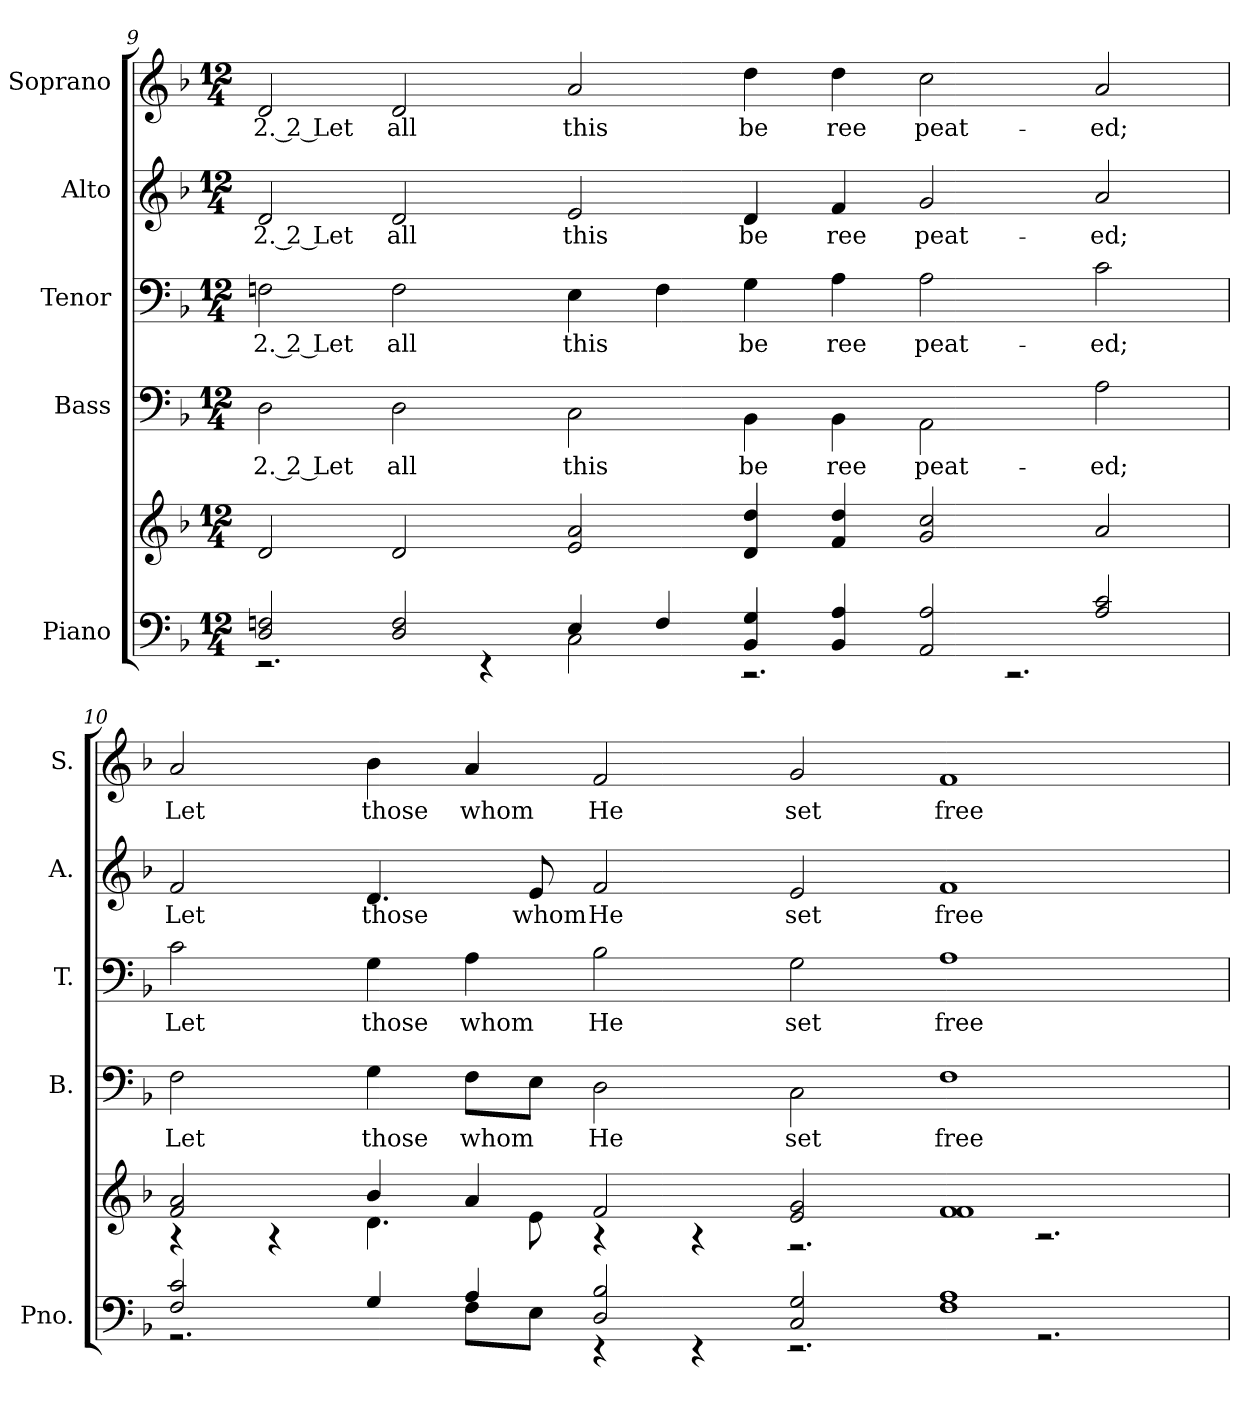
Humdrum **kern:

**kern	**kern	**kern	**text	**kern	**text	**kern	**text	**kern	**text
*part5	*part5	*part4	*part4	*part3	*part3	*part2	*part2	*part1	*part1
*staff6	*staff5	*staff4	*staff4	*staff3	*staff3	*staff2	*staff2	*staff1	*staff1
*I"Piano	*	*I"Bass	*	*I"Tenor	*	*I"Alto	*	*I"Soprano	*
*I'Pno.	*	*I'B.	*	*I'T.	*	*I'A.	*	*I'S.	*
!!LO:PB:g=z
*clefF4	*clefG2	*clefF4	*	*clefF4	*	*clefG2	*	*clefG2	*
*k[b-]	*k[b-]	*k[b-]	*	*k[b-]	*	*k[b-]	*	*k[b-]	*
*F:	*F:	*F:	*	*F:	*	*F:	*	*F:	*
*M12/4	*M12/4	*M12/4	*	*M12/4	*	*M12/4	*	*M12/4	*
=9	=9	=9	=9	=9	=9	=9	=9	=9	=9
*^	*	*	*	*	*	*	*	*	*
!	!	!	!	!LO:LY:b:color=#000000	!	!	!	!	!	!
!	!	!	!	!	!	!LO:LY:b:color=#000000	!	!	!	!
!	!	!	!	!	!	!	!	!LO:LY:b:color=#000000	!	!
!	!	!	!	!	!	!	!	!	!	!LO:LY:b:color=#000000
2Di/ 2Fni	2.r	2di/	2Di\	2. 2 Let	2Fni\	2. 2 Let	2di/	2. 2 Let	2di/	2. 2 Let
!	!	!	!	!LO:LY:b:color=#000000	!	!	!	!	!	!
!	!	!	!	!	!	!LO:LY:b:color=#000000	!	!	!	!
!	!	!	!	!	!	!	!	!LO:LY:b:color=#000000	!	!
!	!	!	!	!	!	!	!	!	!	!LO:LY:b:color=#000000
2Di/ 2Fi	.	2di/	2Di\	all	2Fi\	all	2di/	all	2di/	all
.	4r	.	.	.	.	.	.	.	.	.
!	!	!	!	!LO:LY:b:color=#000000	!	!	!	!	!	!
!	!	!	!	!	!	!LO:LY:b:color=#000000	!	!	!	!
!	!	!	!	!	!	!	!	!LO:LY:b:color=#000000	!	!
!	!	!	!	!	!	!	!	!	!	!LO:LY:b:color=#000000
4Ei/	2Ci\	2ei/ 2ai	2Ci\	this	4Ei\	this	2ei/	this	2ai/	this
4Fi/	.	.	.	.	4Fi\	.	.	.	.	.
!	!	!	!	!LO:LY:b:color=#000000	!	!	!	!	!	!
!	!	!	!	!	!	!LO:LY:b:color=#000000	!	!	!	!
!	!	!	!	!	!	!	!	!LO:LY:b:color=#000000	!	!
!	!	!	!	!	!	!	!	!	!	!LO:LY:b:color=#000000
4BB-i/ 4Gi	2.r	4di/ 4ddi	4BB-i\	be	4Gi\	be	4di/	be	4ddi\	be
!	!	!	!	!LO:LY:b:color=#000000	!	!	!	!	!	!
!	!	!	!	!	!	!LO:LY:b:color=#000000	!	!	!	!
!	!	!	!	!	!	!	!	!LO:LY:b:color=#000000	!	!
!	!	!	!	!	!	!	!	!	!	!LO:LY:b:color=#000000
4BB-i/ 4Ai	.	4fi/ 4ddi	4BB-i\	ree	4Ai\	ree	4fi/	ree	4ddi\	ree
!	!	!	!	!LO:LY:b:color=#000000	!	!	!	!	!	!
!	!	!	!	!	!	!LO:LY:b:color=#000000	!	!	!	!
!	!	!	!	!	!	!	!	!LO:LY:b:color=#000000	!	!
!	!	!	!	!	!	!	!	!	!	!LO:LY:b:color=#000000
2AAi/ 2Ai	.	2gi/ 2cci	2AAi\	peat-	2Ai\	peat-	2gi/	peat-	2cci\	peat-
.	2.r	.	.	.	.	.	.	.	.	.
!	!	!	!	!LO:LY:b:color=#000000	!	!	!	!	!	!
!	!	!	!	!	!	!LO:LY:b:color=#000000	!	!	!	!
!	!	!	!	!	!	!	!	!LO:LY:b:color=#000000	!	!
!	!	!	!	!	!	!	!	!	!	!LO:LY:b:color=#000000
2Ai/ 2ci	.	2ai/	2Ai\	-ed;	2ci\	-ed;	2ai/	-ed;	2ai/	-ed;
!!LO:PB:g=z
=10	=10	=10	=10	=10	=10	=10	=10	=10	=10	=10
*	*	*^	*	*	*	*	*	*	*	*
!	!	!	!	!	!LO:LY:b:color=#000000	!	!	!	!	!	!
!	!	!	!	!	!	!	!LO:LY:b:color=#000000	!	!	!	!
!	!	!	!	!	!	!	!	!	!LO:LY:b:color=#000000	!	!
!	!	!	!	!	!	!	!	!	!	!	!LO:LY:b:color=#000000
2Fi/ 2ci	2.r	2fi/ 2ai	4r	2Fi\	Let	2ci\	Let	2fi/	Let	2ai/	Let
.	.	.	4r	.	.	.	.	.	.	.	.
!	!	!	!	!	!LO:LY:b:color=#000000	!	!	!	!	!	!
!	!	!	!	!	!	!	!LO:LY:b:color=#000000	!	!	!	!
!	!	!	!	!	!	!	!	!	!LO:LY:b:color=#000000	!	!
!	!	!	!	!	!	!	!	!	!	!	!LO:LY:b:color=#000000
4Gi/	.	4b-i/	4.di\	4Gi\	those	4Gi\	those	4.di/	those	4b-i\	those
!	!	!	!	!	!LO:LY:b:color=#000000	!	!	!	!	!	!
!	!	!	!	!	!	!	!LO:LY:b:color=#000000	!	!	!	!
!	!	!	!	!	!	!	!	!	!	!	!LO:LY:b:color=#000000
4Ai/	8Fi\L	4ai/	.	8Fi\L	whom	4Ai\	whom	.	.	4ai/	whom
!	!	!	!	!	!	!	!	!	!LO:LY:b:color=#000000	!	!
.	8Ei\J	.	8ei\	8Ei\J	.	.	.	8ei/	whom	.	.
!	!	!	!	!	!LO:LY:b:color=#000000	!	!	!	!	!	!
!	!	!	!	!	!	!	!LO:LY:b:color=#000000	!	!	!	!
!	!	!	!	!	!	!	!	!	!LO:LY:b:color=#000000	!	!
!	!	!	!	!	!	!	!	!	!	!	!LO:LY:b:color=#000000
2Di/ 2B-i	4r	2fi/	4r	2Di\	He	2B-i\	He	2fi/	He	2fi/	He
.	4r	.	4r	.	.	.	.	.	.	.	.
!	!	!	!	!	!LO:LY:b:color=#000000	!	!	!	!	!	!
!	!	!	!	!	!	!	!LO:LY:b:color=#000000	!	!	!	!
!	!	!	!	!	!	!	!	!	!LO:LY:b:color=#000000	!	!
!	!	!	!	!	!	!	!	!	!	!	!LO:LY:b:color=#000000
2Ci/ 2Gi	2.r	2ei/ 2gi	2.r	2Ci\	set	2Gi\	set	2ei/	set	2gi/	set
!	!	!	!	!	!LO:LY:b:color=#000000	!	!	!	!	!	!
!	!	!	!	!	!	!	!LO:LY:b:color=#000000	!	!	!	!
!	!	!	!	!	!	!	!	!	!LO:LY:b:color=#000000	!	!
!	!	!	!	!	!	!	!	!	!	!	!LO:LY:b:color=#000000
1Fi 1Ai	.	1fi 1fi	.	1Fi	free	1Ai	free	1fi	free	1fi	free
.	2.r	.	2.r	.	.	.	.	.	.	.	.
*v	*v	*	*	*	*	*	*	*	*	*	*
*	*v	*v	*	*	*	*	*	*	*	*
=	=	=	=	=	=	=	=	=	=
*-	*-	*-	*-	*-	*-	*-	*-	*-	*-
